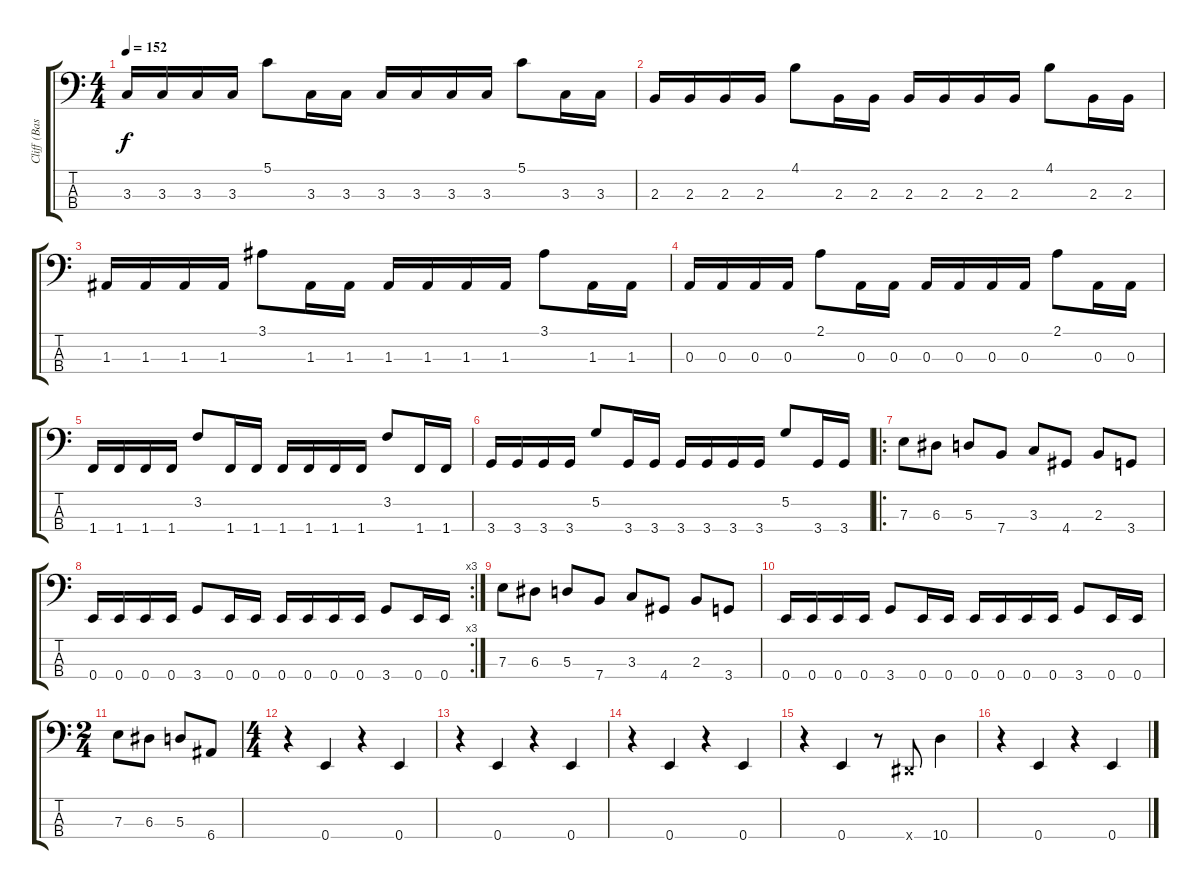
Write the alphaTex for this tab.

\track ("Cliff (Bass)" "Cliff (Bas") {instrument electricbassfinger}
\staff {score tabs}
\tuning (G2 D2 A1 E1) {hide}
\ts (4 4)
\tempo 152
\clef f4
\ks c
3.3.16{dy f} 3.3.16 3.3.16 3.3.16 5.1.8 3.3.16 3.3.16 3.3.16 3.3.16 3.3.16 3.3.16 5.1.8 3.3.16 3.3.16 |
2.3.16 2.3.16 2.3.16 2.3.16 4.1.8 2.3.16 2.3.16 2.3.16 2.3.16 2.3.16 2.3.16 4.1.8 2.3.16 2.3.16 |
1.3.16 1.3.16 1.3.16 1.3.16 3.1.8 1.3.16 1.3.16 1.3.16 1.3.16 1.3.16 1.3.16 3.1.8 1.3.16 1.3.16 |
0.3.16 0.3.16 0.3.16 0.3.16 2.1.8 0.3.16 0.3.16 0.3.16 0.3.16 0.3.16 0.3.16 2.1.8 0.3.16 0.3.16 |
1.4.16 1.4.16 1.4.16 1.4.16 3.2.8 1.4.16 1.4.16 1.4.16 1.4.16 1.4.16 1.4.16 3.2.8 1.4.16 1.4.16 |
3.4.16 3.4.16 3.4.16 3.4.16 5.2.8 3.4.16 3.4.16 3.4.16 3.4.16 3.4.16 3.4.16 5.2.8 3.4.16 3.4.16 |
\ro
7.3.8 6.3.8 5.3.8 7.4.8 3.3.8 4.4.8 2.3.8 3.4.8 |
\rc 3
0.4.16 0.4.16 0.4.16 0.4.16 3.4.8 0.4.16 0.4.16 0.4.16 0.4.16 0.4.16 0.4.16 3.4.8 0.4.16 0.4.16 |
7.3.8 6.3.8 5.3.8 7.4.8 3.3.8 4.4.8 2.3.8 3.4.8 |
0.4.16 0.4.16 0.4.16 0.4.16 3.4.8 0.4.16 0.4.16 0.4.16 0.4.16 0.4.16 0.4.16 3.4.8 0.4.16 0.4.16 |
\ts (2 4)
7.3.8 6.3.8 5.3.8 6.4.8 |
\ts (4 4)
r.4 0.4.4 r.4 0.4.4 |
r.4 0.4.4 r.4 0.4.4 |
r.4 0.4.4 r.4 0.4.4 |
r.4 0.4.4 r.8 -1.4{x}.8 10.4.4 |
r.4 0.4.4 r.4 0.4.4
